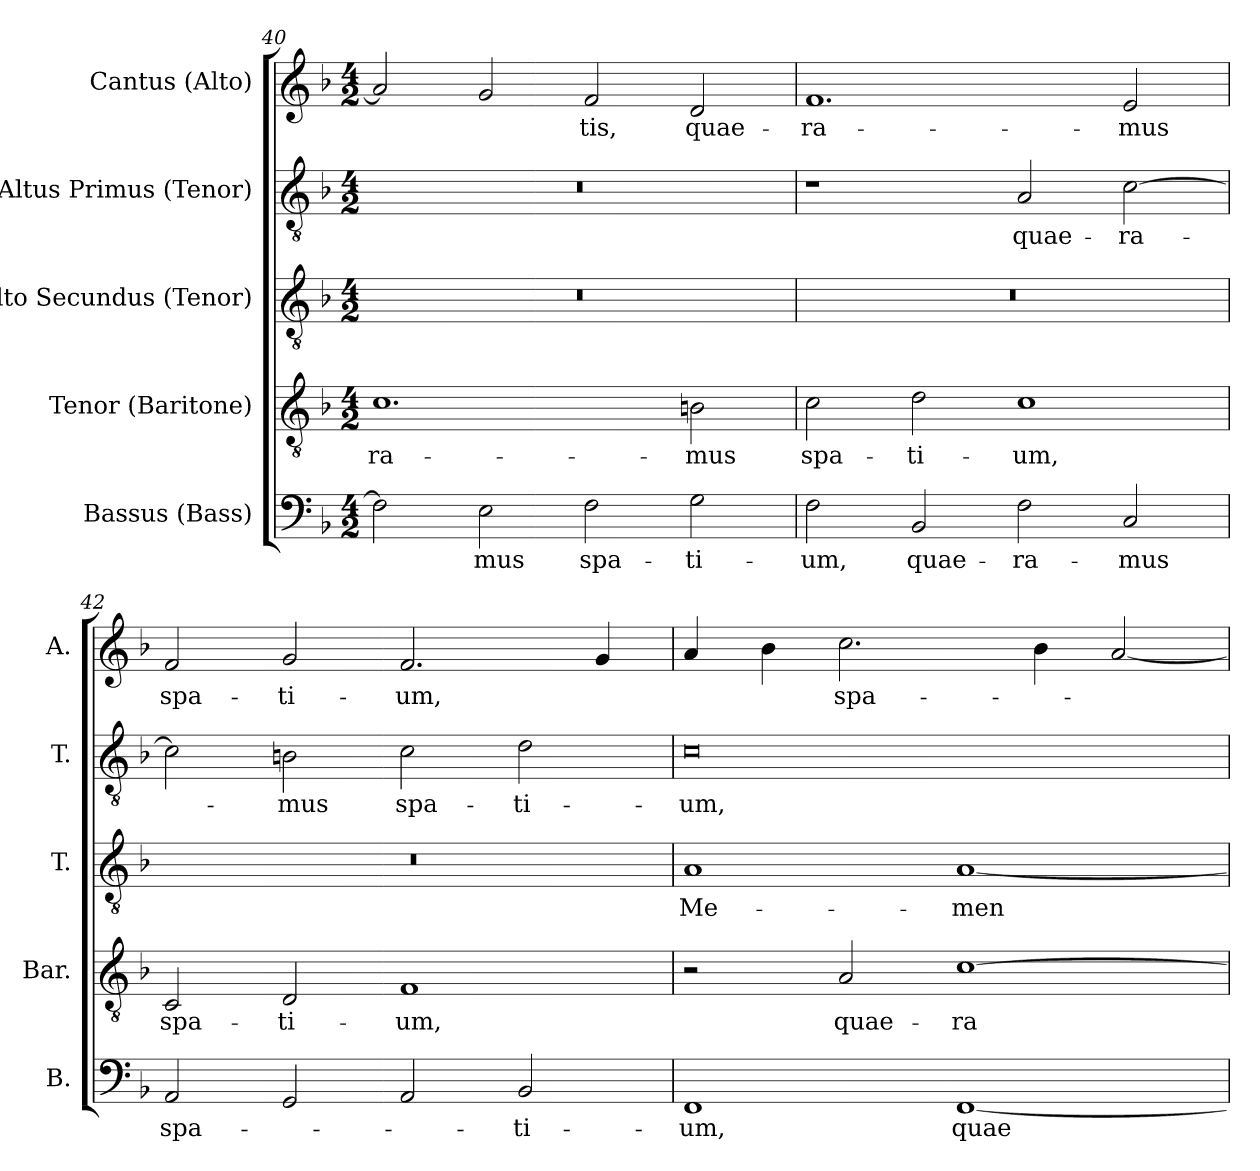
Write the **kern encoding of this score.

**kern	**text	**kern	**text	**kern	**text	**kern	**text	**kern	**text
*part5	*part5	*part4	*part4	*part3	*part3	*part2	*part2	*part1	*part1
*staff5	*staff5	*staff4	*staff4	*staff3	*staff3	*staff2	*staff2	*staff1	*staff1
*I"Bassus (Bass)	*	*I"Tenor (Baritone)	*	*I"Alto Secundus (Tenor)	*	*I"Altus Primus (Tenor)	*	*I"Cantus (Alto)	*
*I'B.	*	*I'Bar.	*	*I'T.	*	*I'T.	*	*I'A.	*
!!LO:LB:g=z
*clefF4	*	*clefGv2	*	*clefGv2	*	*clefGv2	*	*clefG2	*
*	*	*ITrd7c12	*	*ITrd7c12	*	*ITrd7c12	*	*	*
*k[b-]	*	*k[b-]	*	*k[b-]	*	*k[b-]	*	*k[b-]	*
*F:	*	*F:	*	*F:	*	*F:	*	*F:	*
*M4/2	*	*M4/2	*	*M4/2	*	*M4/2	*	*M4/2	*
=40	=40	=40	=40	=40	=40	=40	=40	=40	=40
!	!	!	!LO:LY:b:color=#000000	!LO:N:vis=1	!	!LO:N:vis=1	!	!	!
2Fi\]	.	1.Ci	-ra-	0r	.	0r	.	2ai/]	.
!	!LO:LY:b:color=#000000	!	!	!	!	!	!	!	!
2Ei\	-mus	.	.	.	.	.	.	2gi/	.
!	!LO:LY:b:color=#000000	!	!	!	!	!	!	!	!
!	!	!	!	!	!	!	!	!	!LO:LY:b:color=#000000
2Fi\	spa-	.	.	.	.	.	.	2fi/	-tis,
!	!LO:LY:b:color=#000000	!	!	!	!	!	!	!	!
!	!	!	!LO:LY:b:color=#000000	!	!	!	!	!	!
!	!	!	!	!	!	!	!	!	!LO:LY:b:color=#000000
2Gi\	-ti-	2BBni\	-mus	.	.	.	.	2di/	quae-
=41	=41	=41	=41	=41	=41	=41	=41	=41	=41
!	!LO:LY:b:color=#000000	!	!	!	!	!	!	!	!
!	!	!	!LO:LY:b:color=#000000	!LO:N:vis=1	!	!	!	!	!
!	!	!	!	!	!	!	!	!	!LO:LY:b:color=#000000
2Fi\	-um,	2Ci\	spa-	0r	.	1r	.	1.fi	-ra-
!	!LO:LY:b:color=#000000	!	!	!	!	!	!	!	!
!	!	!	!LO:LY:b:color=#000000	!	!	!	!	!	!
2BB-i/	quae-	2Di\	-ti-	.	.	.	.	.	.
!	!LO:LY:b:color=#000000	!	!	!	!	!	!	!	!
!	!	!	!LO:LY:b:color=#000000	!	!	!	!	!	!
!	!	!	!	!	!	!	!LO:LY:b:color=#000000	!	!
2Fi\	-ra-	1Ci	-um,	.	.	2AAi/	quae-	.	.
!	!LO:LY:b:color=#000000	!	!	!	!	!	!	!	!
!	!	!	!	!	!	!	!LO:LY:b:color=#000000	!	!
!	!	!	!	!	!	!	!	!	!LO:LY:b:color=#000000
2Ci/	-mus	.	.	.	.	[2Ci\	-ra-	2ei/	-mus
=42	=42	=42	=42	=42	=42	=42	=42	=42	=42
!	!LO:LY:b:color=#000000	!	!	!	!	!	!	!	!
!	!	!	!LO:LY:b:color=#000000	!LO:N:vis=1	!	!	!	!	!
!	!	!	!	!	!	!	!	!	!LO:LY:b:color=#000000
2AAi/	spa-	2CCi/	spa-	0r	.	2Ci\]	.	2fi/	spa-
!	!	!	!LO:LY:b:color=#000000	!	!	!	!	!	!
!	!	!	!	!	!	!	!LO:LY:b:color=#000000	!	!
!	!	!	!	!	!	!	!	!	!LO:LY:b:color=#000000
2GGi/	.	2DDi/	-ti-	.	.	2BBni\	-mus	2gi/	-ti-
!	!	!	!LO:LY:b:color=#000000	!	!	!	!	!	!
!	!	!	!	!	!	!	!LO:LY:b:color=#000000	!	!
!	!	!	!	!	!	!	!	!	!LO:LY:b:color=#000000
2AAi/	.	1FFi	-um,	.	.	2Ci\	spa-	2.fi/	-um,
!	!LO:LY:b:color=#000000	!	!	!	!	!	!	!	!
!	!	!	!	!	!	!	!LO:LY:b:color=#000000	!	!
2BB-i/	-ti-	.	.	.	.	2Di\	-ti-	.	.
.	.	.	.	.	.	.	.	4gi/	.
=43	=43	=43	=43	=43	=43	=43	=43	=43	=43
!	!LO:LY:b:color=#000000	!	!	!	!	!	!	!	!
!	!	!	!	!	!LO:LY:b:color=#000000	!	!	!	!
!	!	!	!	!	!	!	!LO:LY:b:color=#000000	!	!
1FFi	-um,	2r	.	1AAi	Me-	0Ci	-um,	4ai/	.
.	.	.	.	.	.	.	.	4b-i\	.
!	!	!	!LO:LY:b:color=#000000	!	!	!	!	!	!
!	!	!	!	!	!	!	!	!	!LO:LY:b:color=#000000
.	.	2AAi/	quae-	.	.	.	.	2.cci\	spa-
!	!LO:LY:b:color=#000000	!	!	!	!	!	!	!	!
!	!	!	!LO:LY:b:color=#000000	!	!	!	!	!	!
!	!	!	!	!	!LO:LY:b:color=#000000	!	!	!	!
[1FFi	quae-	[1Ci	-ra-	[1AAi	-men-	.	.	.	.
.	.	.	.	.	.	.	.	4b-i\	.
.	.	.	.	.	.	.	.	[2ai/	.
=	=	=	=	=	=	=	=	=	=
*-	*-	*-	*-	*-	*-	*-	*-	*-	*-
